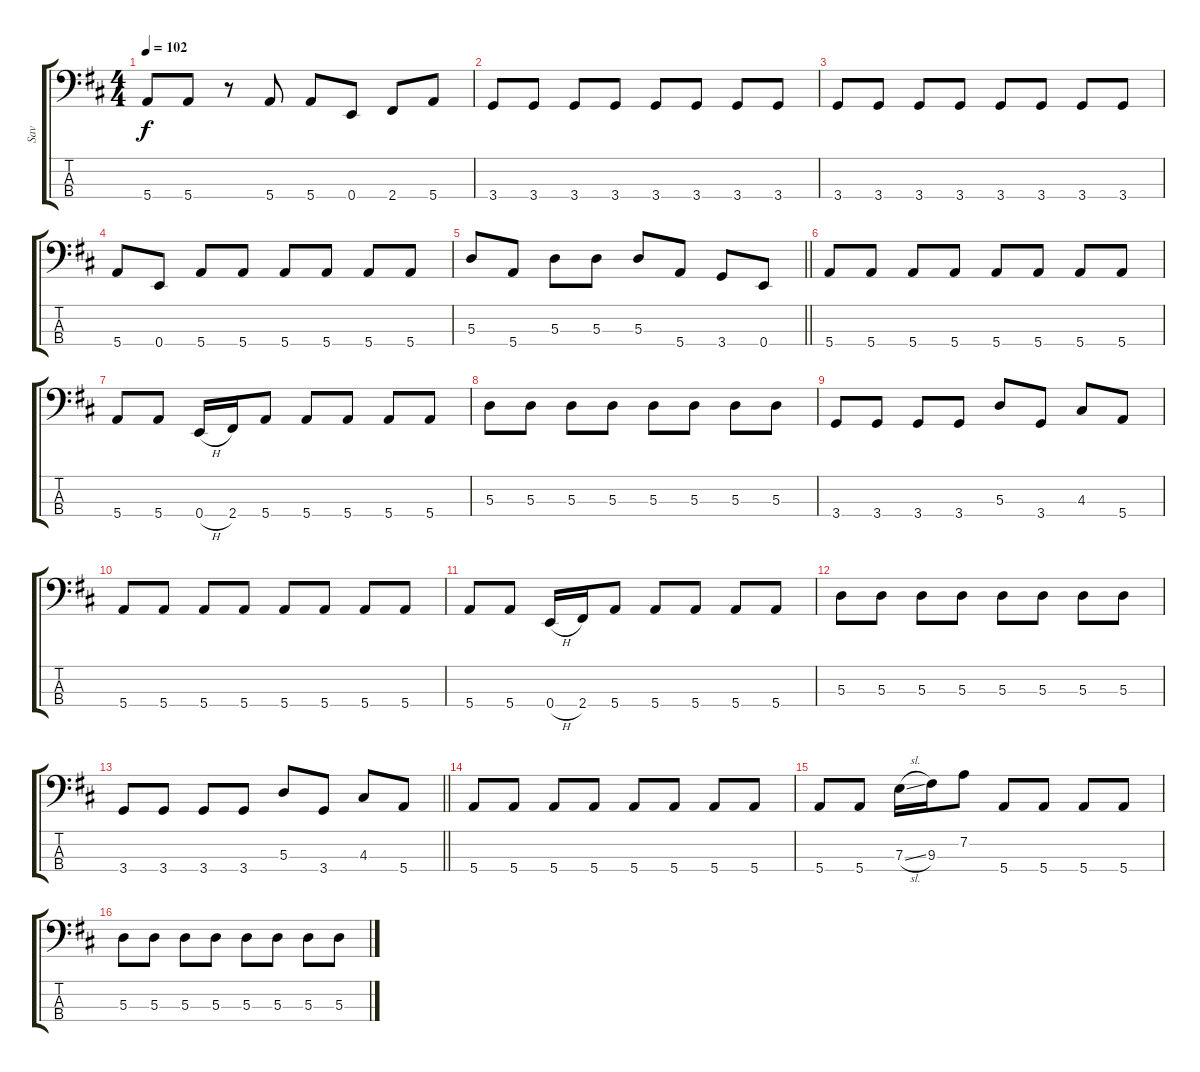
\track ("Sav" "Sav") {instrument electricbassfinger}
\staff {score tabs}
\tuning (G2 D2 A1 E1) {hide}
\ts (4 4)
\tempo 102
\clef f4
\ks d
5.4.8{dy f} 5.4.8 r.8 5.4.8 5.4.8 0.4.8 2.4.8 5.4.8 |
3.4.8 3.4.8 3.4.8 3.4.8 3.4.8 3.4.8 3.4.8 3.4.8 |
3.4.8 3.4.8 3.4.8 3.4.8 3.4.8 3.4.8 3.4.8 3.4.8 |
5.4.8 0.4.8 5.4.8 5.4.8 5.4.8 5.4.8 5.4.8 5.4.8 |
\barLineRight lightlight
5.3.8 5.4.8 5.3.8 5.3.8 5.3.8 5.4.8 3.4.8 0.4.8 |
5.4.8 5.4.8 5.4.8 5.4.8 5.4.8 5.4.8 5.4.8 5.4.8 |
5.4.8 5.4.8 0.4{h}.16 2.4.16 5.4.8 5.4.8 5.4.8 5.4.8 5.4.8 |
5.3.8 5.3.8 5.3.8 5.3.8 5.3.8 5.3.8 5.3.8 5.3.8 |
3.4.8 3.4.8 3.4.8 3.4.8 5.3.8 3.4.8 4.3.8 5.4.8 |
5.4.8 5.4.8 5.4.8 5.4.8 5.4.8 5.4.8 5.4.8 5.4.8 |
5.4.8 5.4.8 0.4{h}.16 2.4.16 5.4.8 5.4.8 5.4.8 5.4.8 5.4.8 |
5.3.8 5.3.8 5.3.8 5.3.8 5.3.8 5.3.8 5.3.8 5.3.8 |
\barLineRight lightlight
3.4.8 3.4.8 3.4.8 3.4.8 5.3.8 3.4.8 4.3.8 5.4.8 |
5.4.8 5.4.8 5.4.8 5.4.8 5.4.8 5.4.8 5.4.8 5.4.8 |
5.4.8 5.4.8 7.3{sl}.16 9.3.16 7.2.8 5.4.8 5.4.8 5.4.8 5.4.8 |
5.3.8 5.3.8 5.3.8 5.3.8 5.3.8 5.3.8 5.3.8 5.3.8
